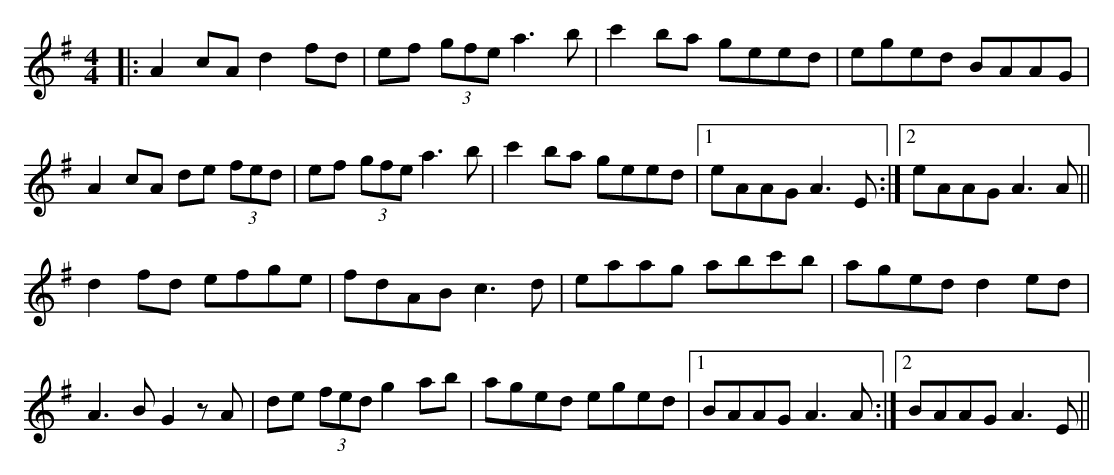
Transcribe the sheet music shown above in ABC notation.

X:1
M:4/4
K:Ador
|:A2cAd2fd|ef (3gfe a3b|c'2ba geed|eged BAAG|
A2cA de (3fed|ef (3gfe a3b|c'2ba geed|1 eAAG A3E:|2 eAAG A3A||
d2fd efge|fdAB c3d|eaag abc'b|aged d2ed|
A3B G2zA|de (3fed g2ab|aged eged|1 BAAG A3A:|2 BAAG A3E||
